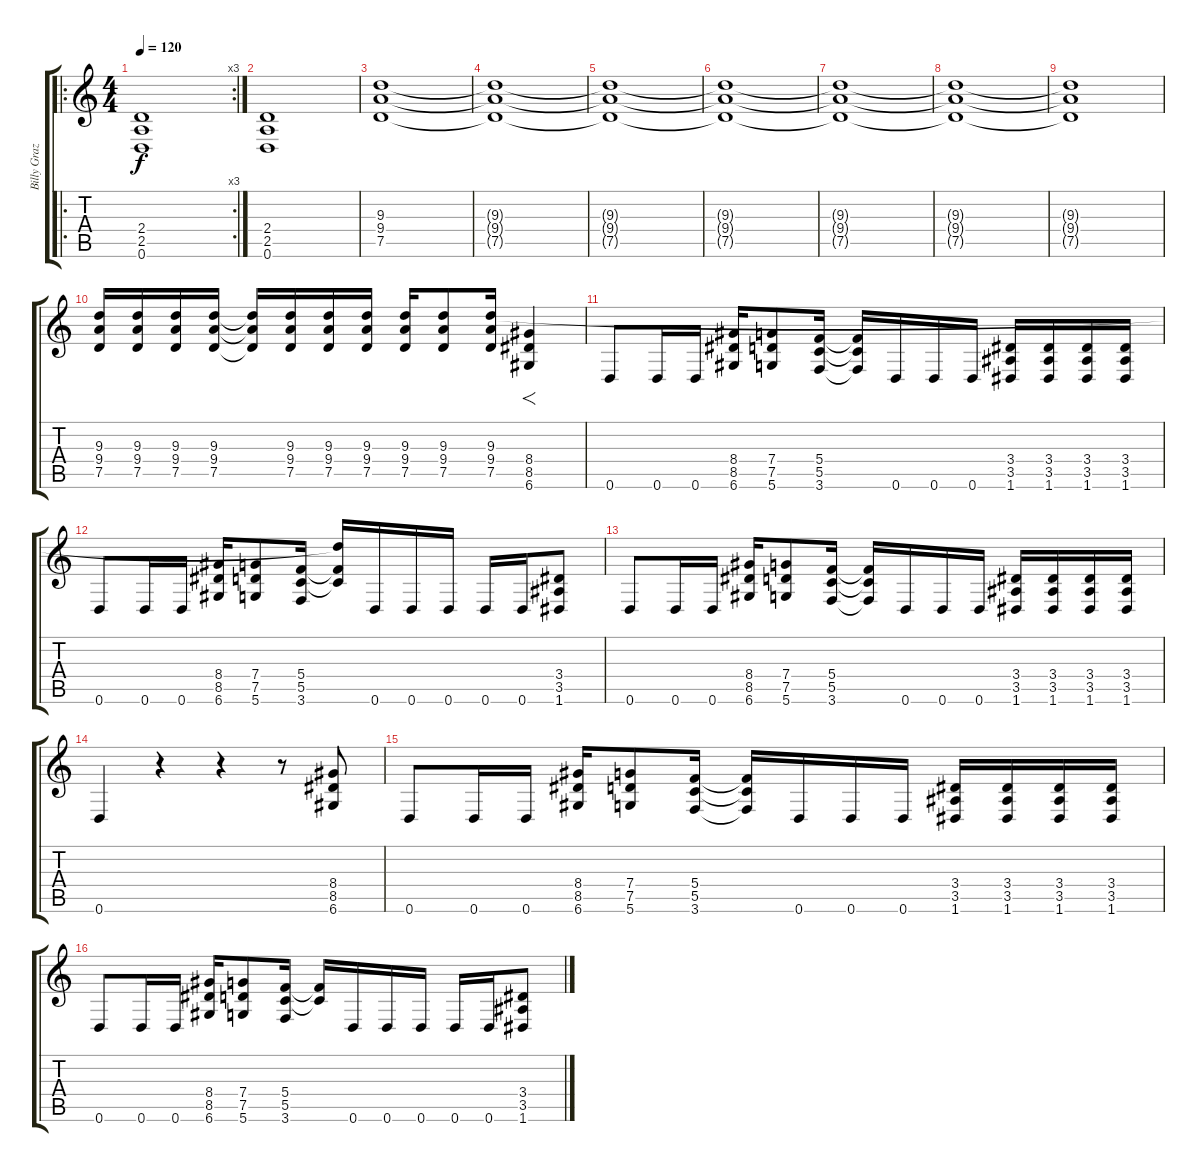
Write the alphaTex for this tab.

\track ("Billy Graziadei" "Billy Graz") {instrument overdrivenguitar}
\staff {score tabs}
\tuning (D4 A3 F3 C3 G2 D2) {hide}
\ro
\rc 3
\ts (4 4)
\tempo 120
\clef g2
\ks c
(2.4 2.5 0.6).1{dy f instrument overdrivenguitar} |
(2.4 2.5 0.6).1 |
(9.3 9.4 7.5).1 |
(9.3{t} 9.4{t} 7.5{t}).1 |
(9.3{t} 9.4{t} 7.5{t}).1 |
(9.3{t} 9.4{t} 7.5{t}).1 |
(9.3{t} 9.4{t} 7.5{t}).1 |
(9.3{t} 9.4{t} 7.5{t}).1 |
(9.3{t} 9.4{t} 7.5{t}).1 |
(9.3 9.4 7.5).16 (9.3 9.4 7.5).16 (9.3 9.4 7.5).16 (9.3 9.4 7.5).16 (9.3{t} 9.4{t} 7.5{t}).16 (9.3 9.4 7.5).16 (9.3 9.4 7.5).16 (9.3 9.4 7.5).16 (9.3 9.4 7.5).16 (9.3 9.4 7.5).8 (9.3 9.4 7.5).16 (8.4 8.5 6.6).4{f} |
0.6.8 0.6.16 0.6.16 (8.4 8.5 6.6).16 (7.4 7.5 5.6).8 (5.4 5.5 3.6).16 (5.4{t} 5.5{t} 3.6{t}).16 0.6.16 0.6.16 0.6.16 (3.4 3.5 1.6).16 (3.4 3.5 1.6).16 (3.4 3.5 1.6).16 (3.4 3.5 1.6).16 |
0.6.8 0.6.16 0.6.16 (8.4 8.5 6.6).16 (7.4 7.5 5.6).8 (5.4 5.5 3.6).16 (9.3{t} 5.4{t} 5.5{t}).16 0.6.16 0.6.16 0.6.16 0.6.16 0.6.16 (3.4 3.5 1.6).8 |
0.6.8 0.6.16 0.6.16 (8.4 8.5 6.6).16 (7.4 7.5 5.6).8 (5.4 5.5 3.6).16 (5.4{t} 5.5{t} 3.6{t}).16 0.6.16 0.6.16 0.6.16 (3.4 3.5 1.6).16 (3.4 3.5 1.6).16 (3.4 3.5 1.6).16 (3.4 3.5 1.6).16 |
0.6.4 r.4 r.4 r.8 (8.4 8.5 6.6).8 |
0.6.8 0.6.16 0.6.16 (8.4 8.5 6.6).16 (7.4 7.5 5.6).8 (5.4 5.5 3.6).16 (5.4{t} 5.5{t} 3.6{t}).16 0.6.16 0.6.16 0.6.16 (3.4 3.5 1.6).16 (3.4 3.5 1.6).16 (3.4 3.5 1.6).16 (3.4 3.5 1.6).16 |
0.6.8 0.6.16 0.6.16 (8.4 8.5 6.6).16 (7.4 7.5 5.6).8 (5.4 5.5 3.6).16 (5.4{t} 5.5{t}).16 0.6.16 0.6.16 0.6.16 0.6.16 0.6.16 (3.4 3.5 1.6).8
